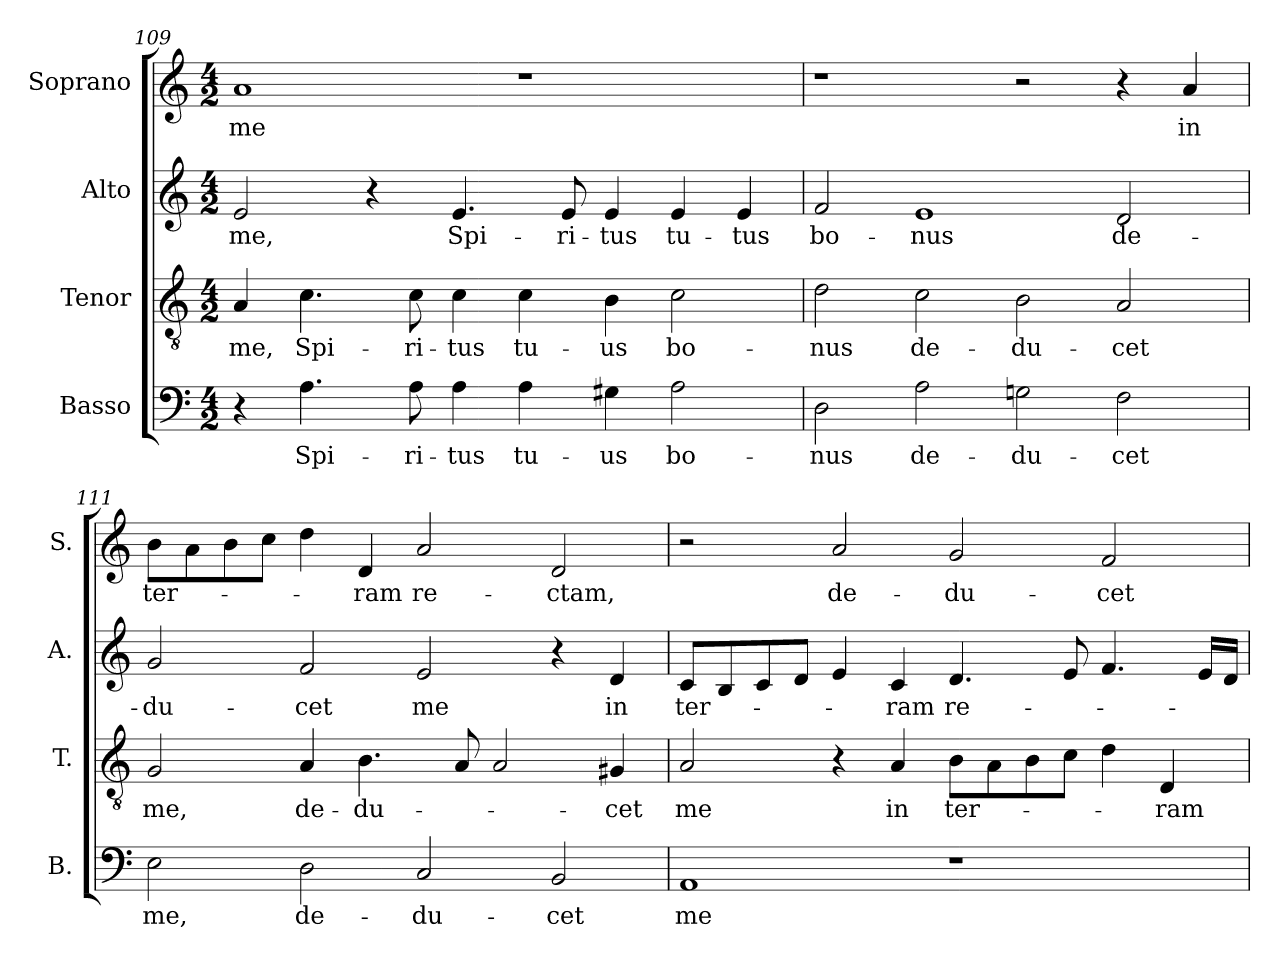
**kern	**text	**kern	**text	**kern	**text	**kern	**text
*part4	*part4	*part3	*part3	*part2	*part2	*part1	*part1
*staff4	*staff4	*staff3	*staff3	*staff2	*staff2	*staff1	*staff1
*I"Basso	*	*I"Tenor	*	*I"Alto	*	*I"Soprano	*
*I'B.	*	*I'T.	*	*I'A.	*	*I'S.	*
!!LO:LB:g=z
*clefF4	*	*clefGv2	*	*clefG2	*	*clefG2	*
*	*	*ITrd7c12	*	*	*	*	*
*k[]	*	*k[]	*	*k[]	*	*k[]	*
*C:	*	*C:	*	*C:	*	*C:	*
*M4/2	*	*M4/2	*	*M4/2	*	*M4/2	*
=109	=109	=109	=109	=109	=109	=109	=109
!	!	!	!LO:LY:b:color=#000000	!	!	!	!
!	!	!	!	!	!LO:LY:b:color=#000000	!	!
!	!	!	!	!	!	!	!LO:LY:b:color=#000000
4r	.	4AAi/	me,	2ei/	me,	1ai	me
!	!LO:LY:b:color=#000000	!	!	!	!	!	!
!	!	!	!LO:LY:b:color=#000000	!	!	!	!
4.Ai\	Spi-	4.Ci\	Spi-	.	.	.	.
.	.	.	.	4r	.	.	.
!	!LO:LY:b:color=#000000	!	!	!	!	!	!
!	!	!	!LO:LY:b:color=#000000	!	!	!	!
8Ai\	-ri-	8Ci\	-ri-	.	.	.	.
!	!LO:LY:b:color=#000000	!	!	!	!	!	!
!	!	!	!LO:LY:b:color=#000000	!	!	!	!
!	!	!	!	!	!LO:LY:b:color=#000000	!	!
4Ai\	-tus	4Ci\	-tus	4.ei/	Spi-	.	.
!	!LO:LY:b:color=#000000	!	!	!	!	!	!
!	!	!	!LO:LY:b:color=#000000	!	!	!	!
4Ai\	tu-	4Ci\	tu-	.	.	1r	.
!	!	!	!	!	!LO:LY:b:color=#000000	!	!
.	.	.	.	8ei/	-ri-	.	.
!	!LO:LY:b:color=#000000	!	!	!	!	!	!
!	!	!	!LO:LY:b:color=#000000	!	!	!	!
!	!	!	!	!	!LO:LY:b:color=#000000	!	!
4G#Xi\	-us	4BBi\	-us	4ei/	-tus	.	.
!	!LO:LY:b:color=#000000	!	!	!	!	!	!
!	!	!	!LO:LY:b:color=#000000	!	!	!	!
!	!	!	!	!	!LO:LY:b:color=#000000	!	!
2Ai\	bo-	2Ci\	bo-	4ei/	tu-	.	.
!	!	!	!	!	!LO:LY:b:color=#000000	!	!
.	.	.	.	4ei/	-tus	.	.
=110	=110	=110	=110	=110	=110	=110	=110
!	!LO:LY:b:color=#000000	!	!	!	!	!	!
!	!	!	!LO:LY:b:color=#000000	!	!	!	!
!	!	!	!	!	!LO:LY:b:color=#000000	!	!
2Di\	-nus	2Di\	-nus	2fi/	bo-	1r	.
!	!LO:LY:b:color=#000000	!	!	!	!	!	!
!	!	!	!LO:LY:b:color=#000000	!	!	!	!
!	!	!	!	!	!LO:LY:b:color=#000000	!	!
2Ai\	de-	2Ci\	de-	1ei	-nus	.	.
!	!LO:LY:b:color=#000000	!	!	!	!	!	!
!	!	!	!LO:LY:b:color=#000000	!	!	!	!
2Gni\	-du-	2BBi\	-du-	.	.	2r	.
!	!LO:LY:b:color=#000000	!	!	!	!	!	!
!	!	!	!LO:LY:b:color=#000000	!	!	!	!
!	!	!	!	!	!LO:LY:b:color=#000000	!	!
2Fi\	-cet	2AAi/	-cet	2di/	de-	4r	.
!	!	!	!	!	!	!	!LO:LY:b:color=#000000
.	.	.	.	.	.	4ai/	in
=111	=111	=111	=111	=111	=111	=111	=111
!	!LO:LY:b:color=#000000	!	!	!	!	!	!
!	!	!	!LO:LY:b:color=#000000	!	!	!	!
!	!	!	!	!	!LO:LY:b:color=#000000	!	!
!	!	!	!	!	!	!	!LO:LY:b:color=#000000
2Ei\	me,	2GGi/	me,	2gi/	-du-	8bi\L	ter-
.	.	.	.	.	.	8ai\	.
.	.	.	.	.	.	8bi\	.
.	.	.	.	.	.	8cci\J	.
!	!LO:LY:b:color=#000000	!	!	!	!	!	!
!	!	!	!LO:LY:b:color=#000000	!	!	!	!
!	!	!	!	!	!LO:LY:b:color=#000000	!	!
2Di\	de-	4AAi/	de-	2fi/	-cet	4ddi\	.
!	!	!	!LO:LY:b:color=#000000	!	!	!	!
!	!	!	!	!	!	!	!LO:LY:b:color=#000000
.	.	4.BBi\	-du-	.	.	4di/	-ram
!	!LO:LY:b:color=#000000	!	!	!	!	!	!
!	!	!	!	!	!LO:LY:b:color=#000000	!	!
!	!	!	!	!	!	!	!LO:LY:b:color=#000000
2Ci/	-du-	.	.	2ei/	me	2ai/	re-
.	.	8AAi/	.	.	.	.	.
.	.	2AAi/	.	.	.	.	.
!	!LO:LY:b:color=#000000	!	!	!	!	!	!
!	!	!	!	!	!	!	!LO:LY:b:color=#000000
2BBi/	-cet	.	.	4r	.	2di/	-ctam,
!	!	!	!LO:LY:b:color=#000000	!	!	!	!
!	!	!	!	!	!LO:LY:b:color=#000000	!	!
.	.	4GG#Xi/	-cet	4di/	in	.	.
=112	=112	=112	=112	=112	=112	=112	=112
!	!LO:LY:b:color=#000000	!	!	!	!	!	!
!	!	!	!LO:LY:b:color=#000000	!	!	!	!
!	!	!	!	!	!LO:LY:b:color=#000000	!	!
1AAi	me	2AAi/	me	8ci/L	ter-	2r	.
.	.	.	.	8Bi/	.	.	.
.	.	.	.	8ci/	.	.	.
.	.	.	.	8di/J	.	.	.
!	!	!	!	!	!	!	!LO:LY:b:color=#000000
.	.	4r	.	4ei/	.	2ai/	de-
!	!	!	!LO:LY:b:color=#000000	!	!	!	!
!	!	!	!	!	!LO:LY:b:color=#000000	!	!
.	.	4AAi/	in	4ci/	-ram	.	.
!	!	!	!LO:LY:b:color=#000000	!	!	!	!
!	!	!	!	!	!LO:LY:b:color=#000000	!	!
!	!	!	!	!	!	!	!LO:LY:b:color=#000000
1r	.	8BBi\L	ter-	4.di/	re-	2gi/	-du-
.	.	8AAi\	.	.	.	.	.
.	.	8BBi\	.	.	.	.	.
.	.	8Ci\J	.	8ei/	.	.	.
!	!	!	!	!	!	!	!LO:LY:b:color=#000000
.	.	4Di\	.	4.fi/	.	2fi/	-cet
!	!	!	!LO:LY:b:color=#000000	!	!	!	!
.	.	4DDi/	-ram	.	.	.	.
.	.	.	.	16ei/LL	.	.	.
.	.	.	.	16di/JJ	.	.	.
=	=	=	=	=	=	=	=
*-	*-	*-	*-	*-	*-	*-	*-
